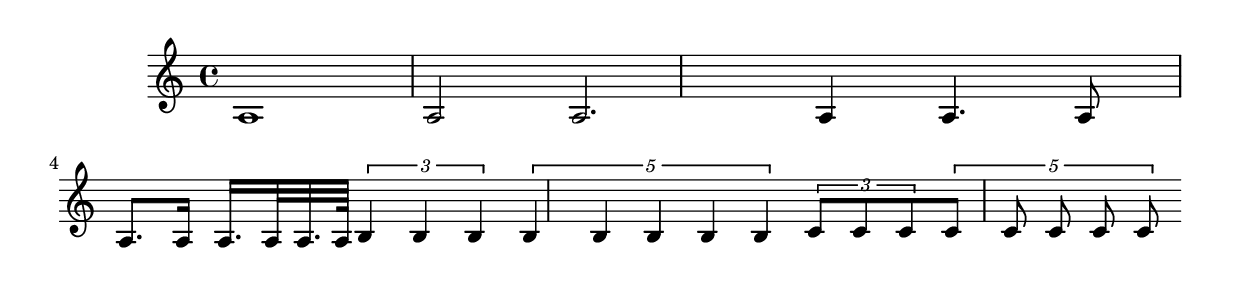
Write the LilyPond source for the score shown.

\version "2.16.0"
\header {
texidoc = "

Midi2ly tuplet test.

@example
  python scripts/midi2ly.py --duration-quant=32 \
      --allow-tuplet=4*2/3 \
      --allow-tuplet=8*2/3 \
      --allow-tuplet=4*3/5 \
      --allow-tuplet=8*3/5 \
      tu.midi 
@end example
"
}


\score { 
  \context Voice  \relative c' {

    a1 a2 a2. a4 a4. a8 a8. a16 a16. a32 a32. a64

    \times 2/3 { b4 b4 b4 }
    \times 3/5 { b4 b4 b4 b4 b4 }

    \times 2/3 { c8 c8 c8 }
    \times 3/5 { c8 c8 c8 c8 c8 }

  }
  \layout { }  
  \midi { }
}


